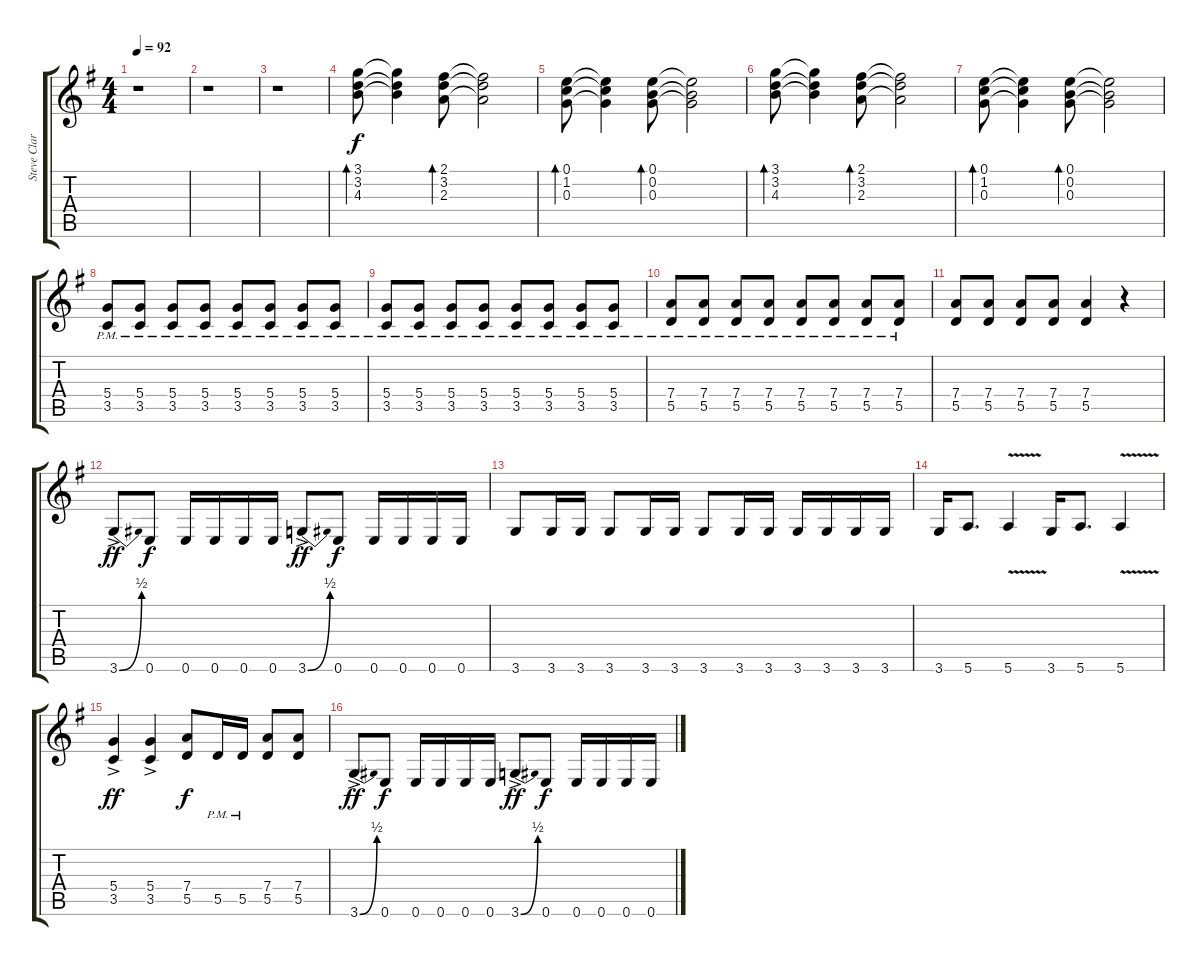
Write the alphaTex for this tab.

\track ("Steve Clark" "Steve Clar") {instrument overdrivenguitar}
\staff {score tabs}
\tuning (E4 B3 G3 D3 A2 E2) {hide}
\ts (4 4)
\tempo 92
\clef g2
\ks eminor
r.1{dy f} |
r.1 |
r.1 |
(3.1 3.2 4.3).8{bd 480} (3.1{t} 3.2{t} 4.3{t}).4 (2.1 3.2 2.3).8{bd 480} (2.1{t} 3.2{t} 2.3{t}).2 |
(0.1 1.2 0.3).8{bd 480} (0.1{t} 1.2{t} 0.3{t}).4 (0.1 0.2 0.3).8{bd 480} (0.1{t} 0.2{t} 0.3{t}).2 |
(3.1 3.2 4.3).8{bd 480} (3.1{t} 3.2{t} 4.3{t}).4 (2.1 3.2 2.3).8{bd 480} (2.1{t} 3.2{t} 2.3{t}).2 |
(0.1 1.2 0.3).8{bd 480} (0.1{t} 1.2{t} 0.3{t}).4 (0.1 0.2 0.3).8{bd 480} (0.1{t} 0.2{t} 0.3{t}).2 |
(5.4{pm} 3.5{pm}).8{instrument overdrivenguitar} (5.4{pm} 3.5{pm}).8 (5.4{pm} 3.5{pm}).8 (5.4{pm} 3.5{pm}).8 (5.4{pm} 3.5{pm}).8 (5.4{pm} 3.5{pm}).8 (5.4{pm} 3.5{pm}).8 (5.4{pm} 3.5{pm}).8 |
(5.4{pm} 3.5{pm}).8 (5.4{pm} 3.5{pm}).8 (5.4{pm} 3.5{pm}).8 (5.4{pm} 3.5{pm}).8 (5.4{pm} 3.5{pm}).8 (5.4{pm} 3.5{pm}).8 (5.4{pm} 3.5{pm}).8 (5.4{pm} 3.5{pm}).8 |
(7.4{pm} 5.5{pm}).8 (7.4{pm} 5.5{pm}).8 (7.4{pm} 5.5{pm}).8 (7.4{pm} 5.5{pm}).8 (7.4{pm} 5.5{pm}).8 (7.4{pm} 5.5{pm}).8 (7.4{pm} 5.5{pm}).8 (7.4{pm} 5.5{pm}).8 |
(7.4 5.5).8 (7.4 5.5).8 (7.4 5.5).8 (7.4 5.5).8 (7.4 5.5).4 r.4 |
3.6{be (bend 0 0 60 2) ac}.8{dy ff} 0.6.8{dy f} 0.6.16 0.6.16 0.6.16 0.6.16 3.6{be (bend 0 0 60 2) ac}.8{dy ff} 0.6.8{dy f} 0.6.16 0.6.16 0.6.16 0.6.16 |
3.6.8 3.6.16 3.6.16 3.6.8 3.6.16 3.6.16 3.6.8 3.6.16 3.6.16 3.6.16 3.6.16 3.6.16 3.6.16 |
3.6.16 5.6.8{d} 5.6{v}.4 3.6.16 5.6.8{d} 5.6{v}.4 |
(5.4{ac} 3.5{ac}).4{dy ff} (5.4{ac} 3.5{ac}).4 (7.4 5.5).8{dy f} 5.5{pm}.16 5.5{pm}.16 (7.4 5.5).8 (7.4 5.5).8 |
3.6{be (bend 0 0 60 2) ac}.8{dy ff} 0.6.8{dy f} 0.6.16 0.6.16 0.6.16 0.6.16 3.6{be (bend 0 0 60 2) ac}.8{dy ff} 0.6.8{dy f} 0.6.16 0.6.16 0.6.16 0.6.16
